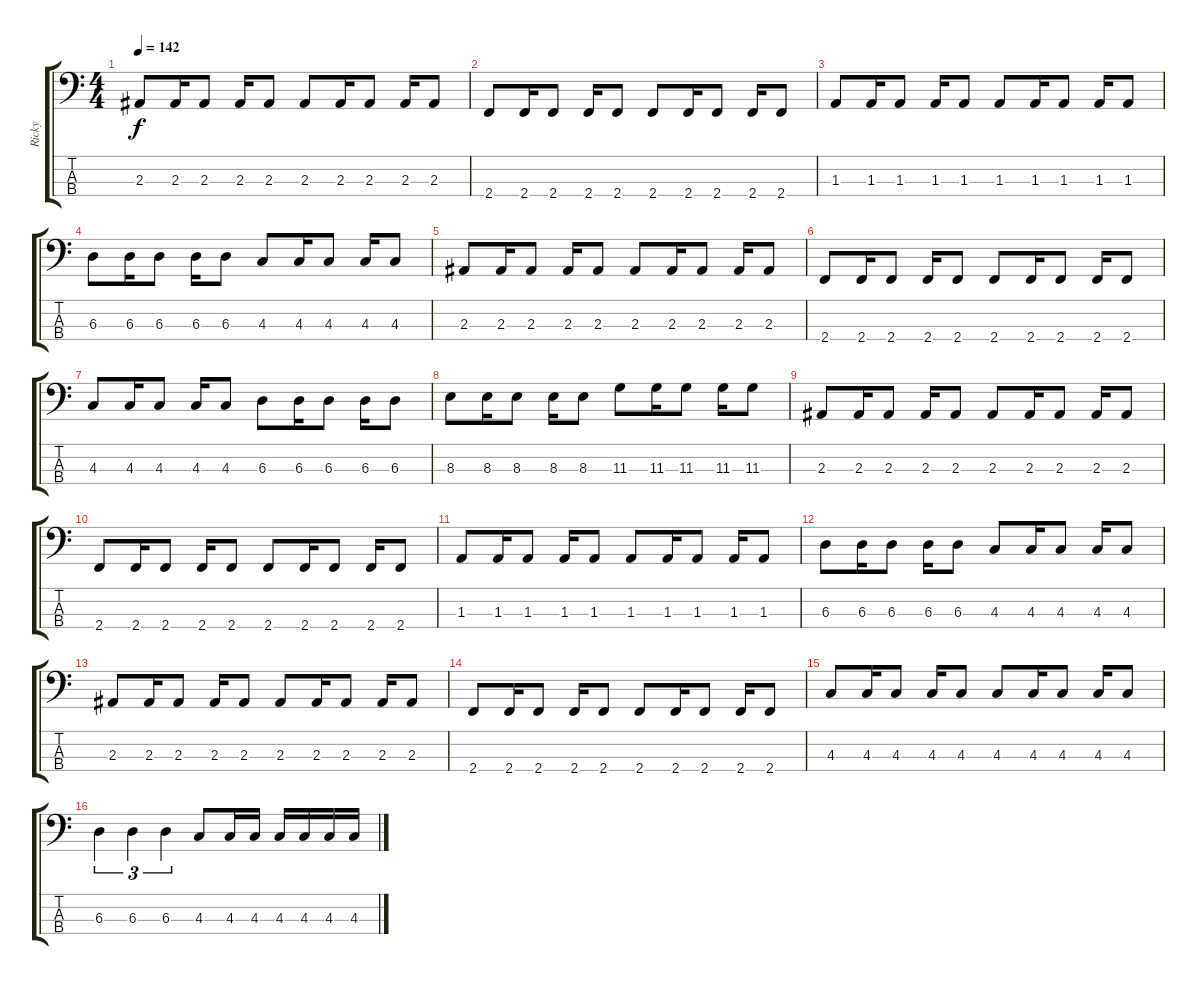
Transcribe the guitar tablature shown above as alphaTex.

\track ("Ricky" "Ricky") {instrument electricbasspick}
\staff {score tabs}
\tuning (Gb2 Db2 Ab1 Eb1) {hide}
\ts (4 4)
\section ("" "")
\tempo 142
\clef f4
\ks c
2.3.8{dy f} 2.3.16 2.3.8 2.3.16 2.3.8 2.3.8 2.3.16 2.3.8 2.3.16 2.3.8 |
2.4.8 2.4.16 2.4.8 2.4.16 2.4.8 2.4.8 2.4.16 2.4.8 2.4.16 2.4.8 |
1.3.8 1.3.16 1.3.8 1.3.16 1.3.8 1.3.8 1.3.16 1.3.8 1.3.16 1.3.8 |
6.3.8 6.3.16 6.3.8 6.3.16 6.3.8 4.3.8 4.3.16 4.3.8 4.3.16 4.3.8 |
2.3.8 2.3.16 2.3.8 2.3.16 2.3.8 2.3.8 2.3.16 2.3.8 2.3.16 2.3.8 |
2.4.8 2.4.16 2.4.8 2.4.16 2.4.8 2.4.8 2.4.16 2.4.8 2.4.16 2.4.8 |
4.3.8 4.3.16 4.3.8 4.3.16 4.3.8 6.3.8 6.3.16 6.3.8 6.3.16 6.3.8 |
8.3.8 8.3.16 8.3.8 8.3.16 8.3.8 11.3.8 11.3.16 11.3.8 11.3.16 11.3.8 |
2.3.8 2.3.16 2.3.8 2.3.16 2.3.8 2.3.8 2.3.16 2.3.8 2.3.16 2.3.8 |
2.4.8 2.4.16 2.4.8 2.4.16 2.4.8 2.4.8 2.4.16 2.4.8 2.4.16 2.4.8 |
1.3.8 1.3.16 1.3.8 1.3.16 1.3.8 1.3.8 1.3.16 1.3.8 1.3.16 1.3.8 |
6.3.8 6.3.16 6.3.8 6.3.16 6.3.8 4.3.8 4.3.16 4.3.8 4.3.16 4.3.8 |
2.3.8 2.3.16 2.3.8 2.3.16 2.3.8 2.3.8 2.3.16 2.3.8 2.3.16 2.3.8 |
2.4.8 2.4.16 2.4.8 2.4.16 2.4.8 2.4.8 2.4.16 2.4.8 2.4.16 2.4.8 |
4.3.8 4.3.16 4.3.8 4.3.16 4.3.8 4.3.8 4.3.16 4.3.8 4.3.16 4.3.8 |
6.3.4{tu (3 2)} 6.3.4{tu (3 2)} 6.3.4{tu (3 2)} 4.3.8 4.3.16 4.3.16 4.3.16 4.3.16 4.3.16 4.3.16
